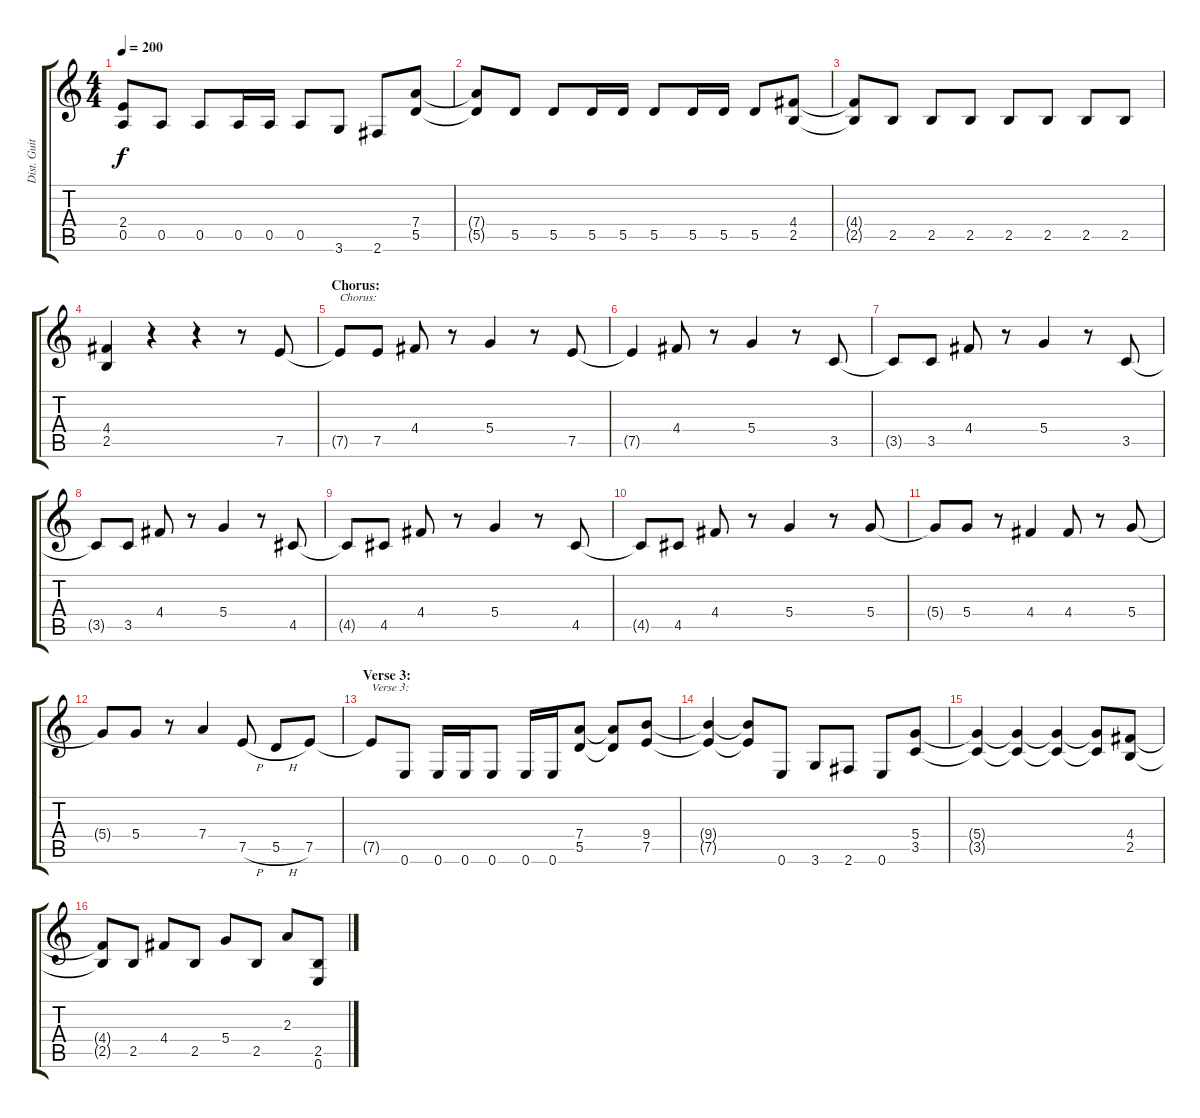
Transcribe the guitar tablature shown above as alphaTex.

\track ("Dist. Guitar 1" "Dist. Guit") {instrument distortionguitar}
\staff {score tabs}
\tuning (E4 B3 G3 D3 A2 E2) {hide}
\ts (4 4)
\tempo 200
\clef g2
\ks c
(2.4{t} 0.5{t}).8{dy f} 0.5.8 0.5.8 0.5.16 0.5.16 0.5.8 3.6.8 2.6.8 (7.4 5.5).8 |
(7.4{t} 5.5{t}).8 5.5.8 5.5.8 5.5.16 5.5.16 5.5.8 5.5.16 5.5.16 5.5.8 (4.4 2.5).8 |
(4.4{t} 2.5{t}).8 2.5.8 2.5.8 2.5.8 2.5.8 2.5.8 2.5.8 2.5.8 |
(4.4 2.5).4 r.4 r.4 r.8 7.5.8 |
\section ("" "Chorus:")
7.5{t}.8{txt "Chorus:"} 7.5.8 4.4.8 r.8 5.4.4 r.8 7.5.8 |
7.5{t}.4 4.4.8 r.8 5.4.4 r.8 3.5.8 |
3.5{t}.8 3.5.8 4.4.8 r.8 5.4.4 r.8 3.5.8 |
3.5{t}.8 3.5.8 4.4.8 r.8 5.4.4 r.8 4.5.8 |
4.5{t}.8 4.5.8 4.4.8 r.8 5.4.4 r.8 4.5.8 |
4.5{t}.8 4.5.8 4.4.8 r.8 5.4.4 r.8 5.4.8 |
5.4{t}.8 5.4.8 r.8 4.4.4 4.4.8 r.8 5.4.8 |
5.4{t}.8 5.4.8 r.8 7.4.4 7.5{h}.8 5.5{h}.8 7.5.8 |
\section ("" "Verse 3:")
7.5{t}.8{txt "Verse 3:"} 0.6.8 0.6.16 0.6.16 0.6.8 0.6.16 0.6.16 (7.4 5.5).8 (7.4{t} 5.5{t}).8 (9.4 7.5).8 |
(9.4{t} 7.5{t}).4 (9.4{t} 7.5{t}).8 0.6.8 3.6.8 2.6.8 0.6.8 (5.4 3.5).8 |
(5.4{t} 3.5{t}).4 (5.4{t} 3.5{t}).4 (5.4{t} 3.5{t}).4 (5.4{t} 3.5{t}).8 (4.4 2.5).8 |
(4.4{t} 2.5{t}).8 2.5.8 4.4.8 2.5.8 5.4.8 2.5.8 2.3.8 (2.5 0.6).8
